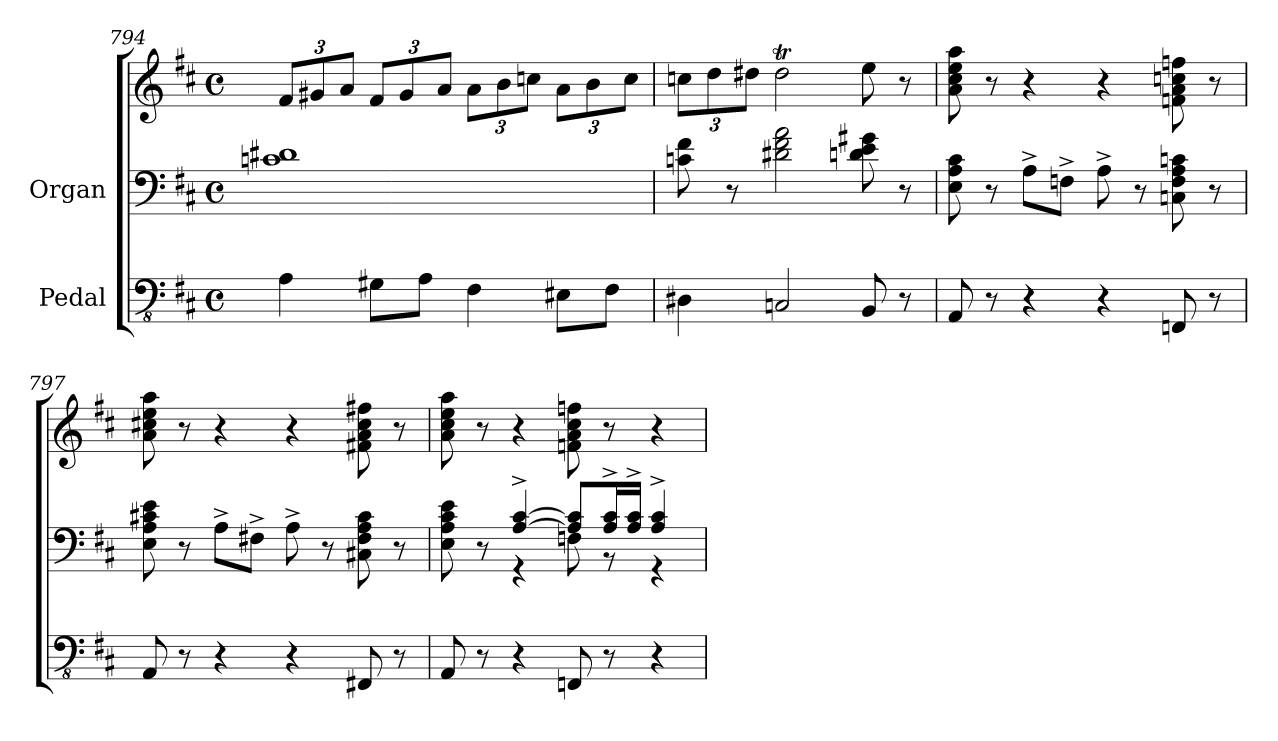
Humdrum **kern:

**kern	**kern	**kern
*part2	*part1	*part1
*staff3	*staff2	*staff1
*I"Pedal	*I"Organ	*
!!LO:PB:g=z
*clefFv4	*clefF4	*clefG2
*k[f#c#]	*k[f#c#]	*k[f#c#]
*M4/4	*M4/4	*M4/4
*met(c)	*met(c)	*met(c)
*	*	*Xbrackettup
=794	=794	=794
4AA\	1cn 1d#X	12f#/L
.	.	12g#X/
.	.	12a/J
8GG#X\L	.	12f#/L
.	.	12g#/
8AA\J	.	.
.	.	12a/J
4FF#\	.	12a\L
.	.	12b\
.	.	12ccn\J
8EE#X\L	.	12a\L
.	.	12b\
8FF#\J	.	.
.	.	12cc\J
=795	=795	=795
4DD#X\	8cn\ 8f#\	12ccn\L
.	.	12dd\
.	8r	.
.	.	12dd#X\J
2CCn/	2d#X\ 2f#\ 2a\	2dd#t\
8BBB/	8dn\ 8e\ 8g#X\	8ee\
8r	8r	8r
=796	=796	=796
8AAA/	8E\ 8A\ 8c#\	8a\ 8cc#\ 8ee\ 8aa\
8r	8r	8r
4r	8A^\L	4r
.	8Fn^\J	.
4r	8A^\	4r
.	8r	.
8FFFn/	8Cn\ 8F\ 8A\ 8cn\	8fn\ 8a\ 8ccn\ 8ffn\
8r	8r	8r
=797	=797	=797
8AAA/	8E\ 8A\ 8c#X\ 8e\	8a\ 8cc#X\ 8ee\ 8aa\
8r	8r	8r
4r	8A^\L	4r
.	8F#X^\J	.
4r	8A^\	4r
.	8r	.
8FFF#X/	8C#X\ 8F#\ 8A\ 8c#\	8f#X\ 8a\ 8cc#\ 8ff#X\
8r	8r	8r
!!LO:LB:g=z
=798	=798	=798
*	*^	*
8AAA/	8E\ 8A\ 8c#\ 8e\	4ryy	8a\ 8cc#\ 8ee\ 8aa\
8r	8r	.	8r
4r	[4A/^ [4c#/^	4r	4r
8FFFn/	8A/] 8c#/]L	8Fn\	8fn\ 8a\ 8cc#\ 8ffn\
8r	16A/^ 16c#/^L	8r	8r
.	16A/^ 16c#/^JJ	.	.
4r	4A/^ 4c#/^	4r	4r
*	*v	*v	*
=	=	=
*-	*-	*-
